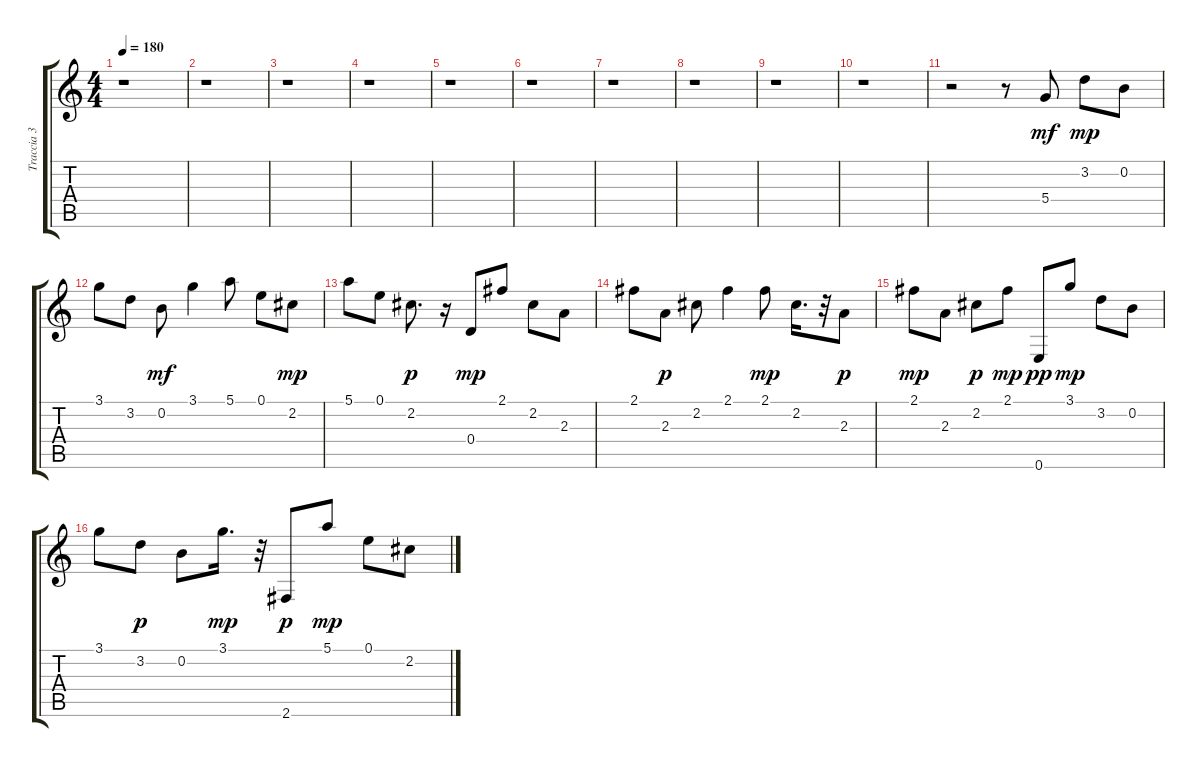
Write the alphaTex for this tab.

\track ("Traccia 3" "Traccia 3") {instrument electricguitarclean}
\staff {score tabs}
\tuning (E4 B3 G3 D3 A2 E2) {hide}
\ts (4 4)
\tempo 180
\clef g2
\ks c
r.1{dy mf} |
r.1 |
r.1 |
r.1 |
r.1 |
r.1 |
r.1 |
r.1 |
r.1 |
r.1 |
r.2 r.8 5.4.8 3.2.8{dy mp} 0.2.8 |
3.1.8 3.2.8 0.2.8{dy mf} 3.1.4 5.1.8 0.1.8 2.2.8{dy mp} |
5.1.8 0.1.8 2.2.8{d dy p} r.16 0.4.8{dy mp} 2.1.8 2.2.8 2.3.8 |
2.1.8 2.3.8{dy p} 2.2.8 2.1.4 2.1.8{dy mp} 2.2.16{d} r.32 2.3.8{dy p} |
2.1.8{dy mp} 2.3.8 2.2.8{dy p} 2.1.8{dy mp} 0.6.8{dy pp} 3.1.8{dy mp} 3.2.8 0.2.8 |
3.1.8 3.2.8{dy p} 0.2.8 3.1.16{d dy mp} r.32 2.6.8{dy p} 5.1.8{dy mp} 0.1.8 2.2.8
